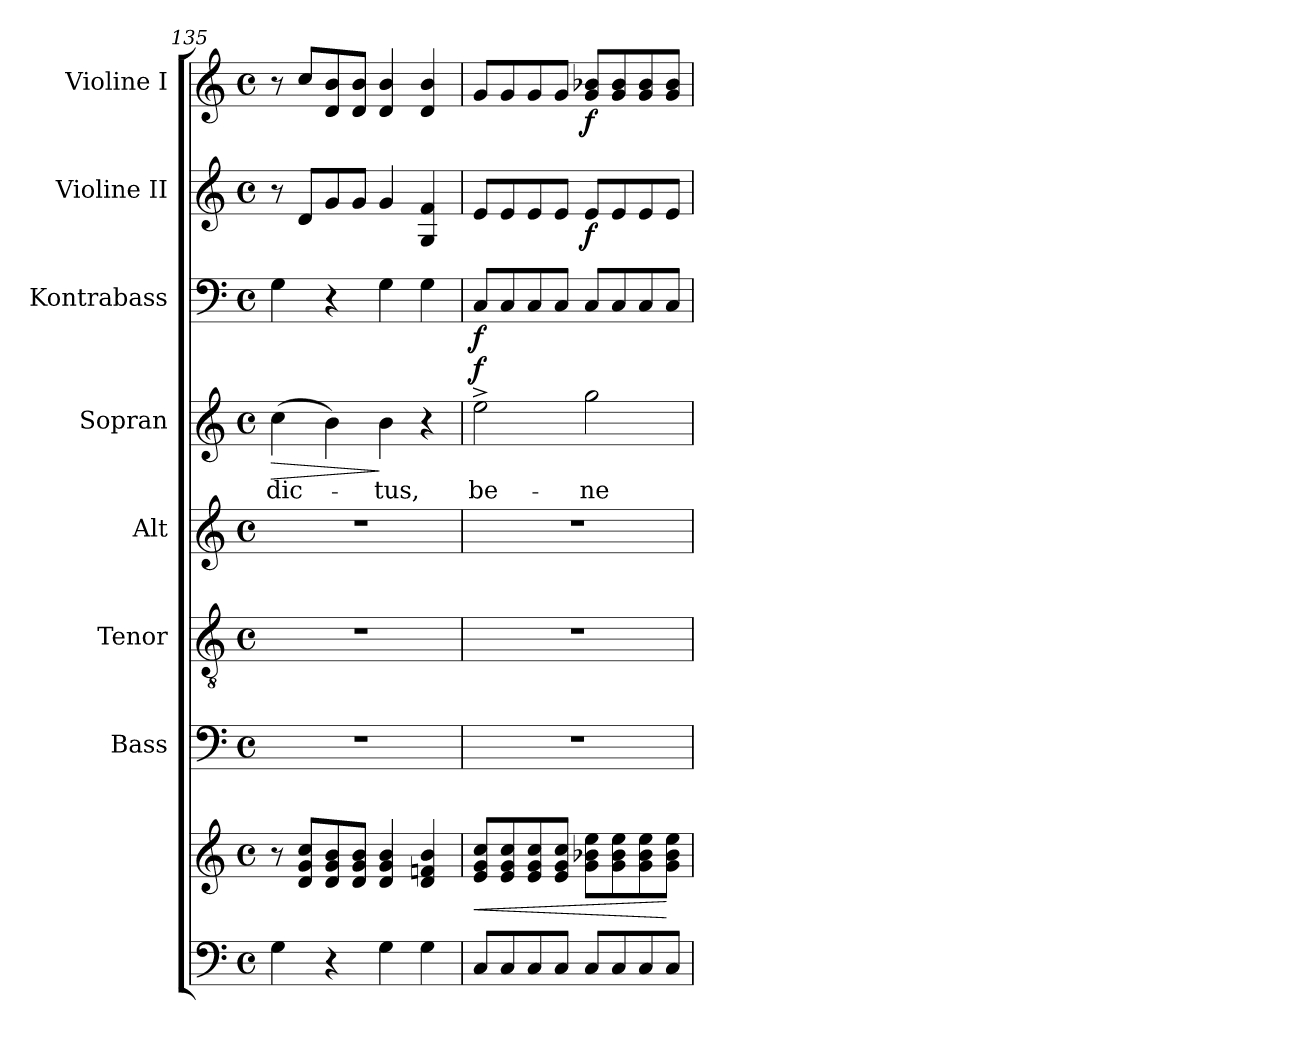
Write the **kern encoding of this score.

**kern	**kern	**dynam	**kern	**kern	**kern	**kern	**text	**dynam	**kern	**dynam	**kern	**dynam	**kern	**dynam
*part8	*part8	*part8	*part7	*part6	*part5	*part4	*part4	*part4	*part3	*part3	*part2	*part2	*part1	*part1
*staff9	*staff8	*staff8/9	*staff7	*staff6	*staff5	*staff4	*staff4	*staff4	*staff3	*staff3	*staff2	*staff2	*staff1	*staff1
*	*	*	*I"Bass	*I"Tenor	*I"Alt	*I"Sopran	*	*	*I"Kontrabass	*	*I"Violine II	*	*I"Violine I	*
*	*	*	*I'B.	*I'T.	*I'A.	*I'S.	*	*	*I'Kb.	*	*I'Vl. II	*	*I'Vl. I	*
*clefF4	*clefG2	*	*clefF4	*clefGv2	*clefG2	*clefG2	*	*	*clefF4	*	*clefG2	*	*clefG2	*
*	*	*	*	*	*	*	*	*	*ITrd7c12	*	*	*	*	*
*k[]	*k[]	*	*k[]	*k[]	*k[]	*k[]	*	*	*k[]	*	*k[]	*	*k[]	*
*C:	*C:	*	*C:	*C:	*C:	*C:	*	*	*C:	*	*C:	*	*C:	*
*M4/4	*M4/4	*	*M4/4	*M4/4	*M4/4	*M4/4	*	*	*M4/4	*	*M4/4	*	*M4/4	*
*met(c)	*met(c)	*	*met(c)	*met(c)	*met(c)	*met(c)	*	*	*met(c)	*	*met(c)	*	*met(c)	*
=135	=135	=135	=135	=135	=135	=135	=135	=135	=135	=135	=135	=135	=135	=135
!	!	!	!	!	!	!	!LO:LY:b	!LO:HP:b	!	!	!	!	!	!
4G\	8r	.	1r	1r	1r	(>4cc\	-dic-	>	4GG\	.	8r	.	8r	.
.	8d/ 8g/ 8cc/L	.	.	.	.	.	.	.	.	.	8d/L	.	8cc/L	.
4r	8d/ 8g/ 8b/	.	.	.	.	4b\)	.	.	4r	.	8g/	.	8d/ 8b/	.
.	8d/ 8g/ 8b/J	.	.	.	.	.	.	.	.	.	8g/J	.	8d/ 8b/J	.
!	!	!	!	!	!	!	!LO:LY:b	!	!	!	!	!	!	!
4G\	4d/ 4g/ 4b/	.	.	.	.	4b\	-tus,	]	4GG\	.	4g/	.	4d/ 4b/	.
4G\	4d/ 4fn/ 4b/	.	.	.	.	4r	.	.	4GG\	.	4G/ 4f/	.	4d/ 4b/	.
!!LO:PB:g=z
=136	=136	=136	=136	=136	=136	=136	=136	=136	=136	=136	=136	=136	=136	=136
!	!	!LO:HP:b	!	!	!	!	!LO:LY:b	!LO:DY:a	!	!LO:DY:b	!	!	!	!
8C/L	8e/ 8g/ 8cc/L	<	1r	1r	1r	2ee^>\	be-	f	8CC/L	f	8e/L	.	8g/L	.
8C/	8e/ 8g/ 8cc/	.	.	.	.	.	.	.	8CC/	.	8e/	.	8g/	.
8C/	8e/ 8g/ 8cc/	.	.	.	.	.	.	.	8CC/	.	8e/	.	8g/	.
8C/J	8e/ 8g/ 8cc/J	.	.	.	.	.	.	.	8CC/J	.	8e/J	.	8g/J	.
!	!	!	!	!	!	!	!LO:LY:b	!	!	!	!	!LO:DY:b	!	!LO:DY:b
8C/L	8g\ 8b-X\ 8ee\L	.	.	.	.	2gg\	-ne-	.	8CC/L	.	8e/L	f	8g/ 8b-X/L	f
8C/	8g\ 8b-\ 8ee\	.	.	.	.	.	.	.	8CC/	.	8e/	.	8g/ 8b-/	.
8C/	8g\ 8b-\ 8ee\	.	.	.	.	.	.	.	8CC/	.	8e/	.	8g/ 8b-/	.
8C/J	8g\ 8b-\ 8ee\J	[	.	.	.	.	.	.	8CC/J	.	8e/J	.	8g/ 8b-/J	.
=	=	=	=	=	=	=	=	=	=	=	=	=	=	=
*-	*-	*-	*-	*-	*-	*-	*-	*-	*-	*-	*-	*-	*-	*-
